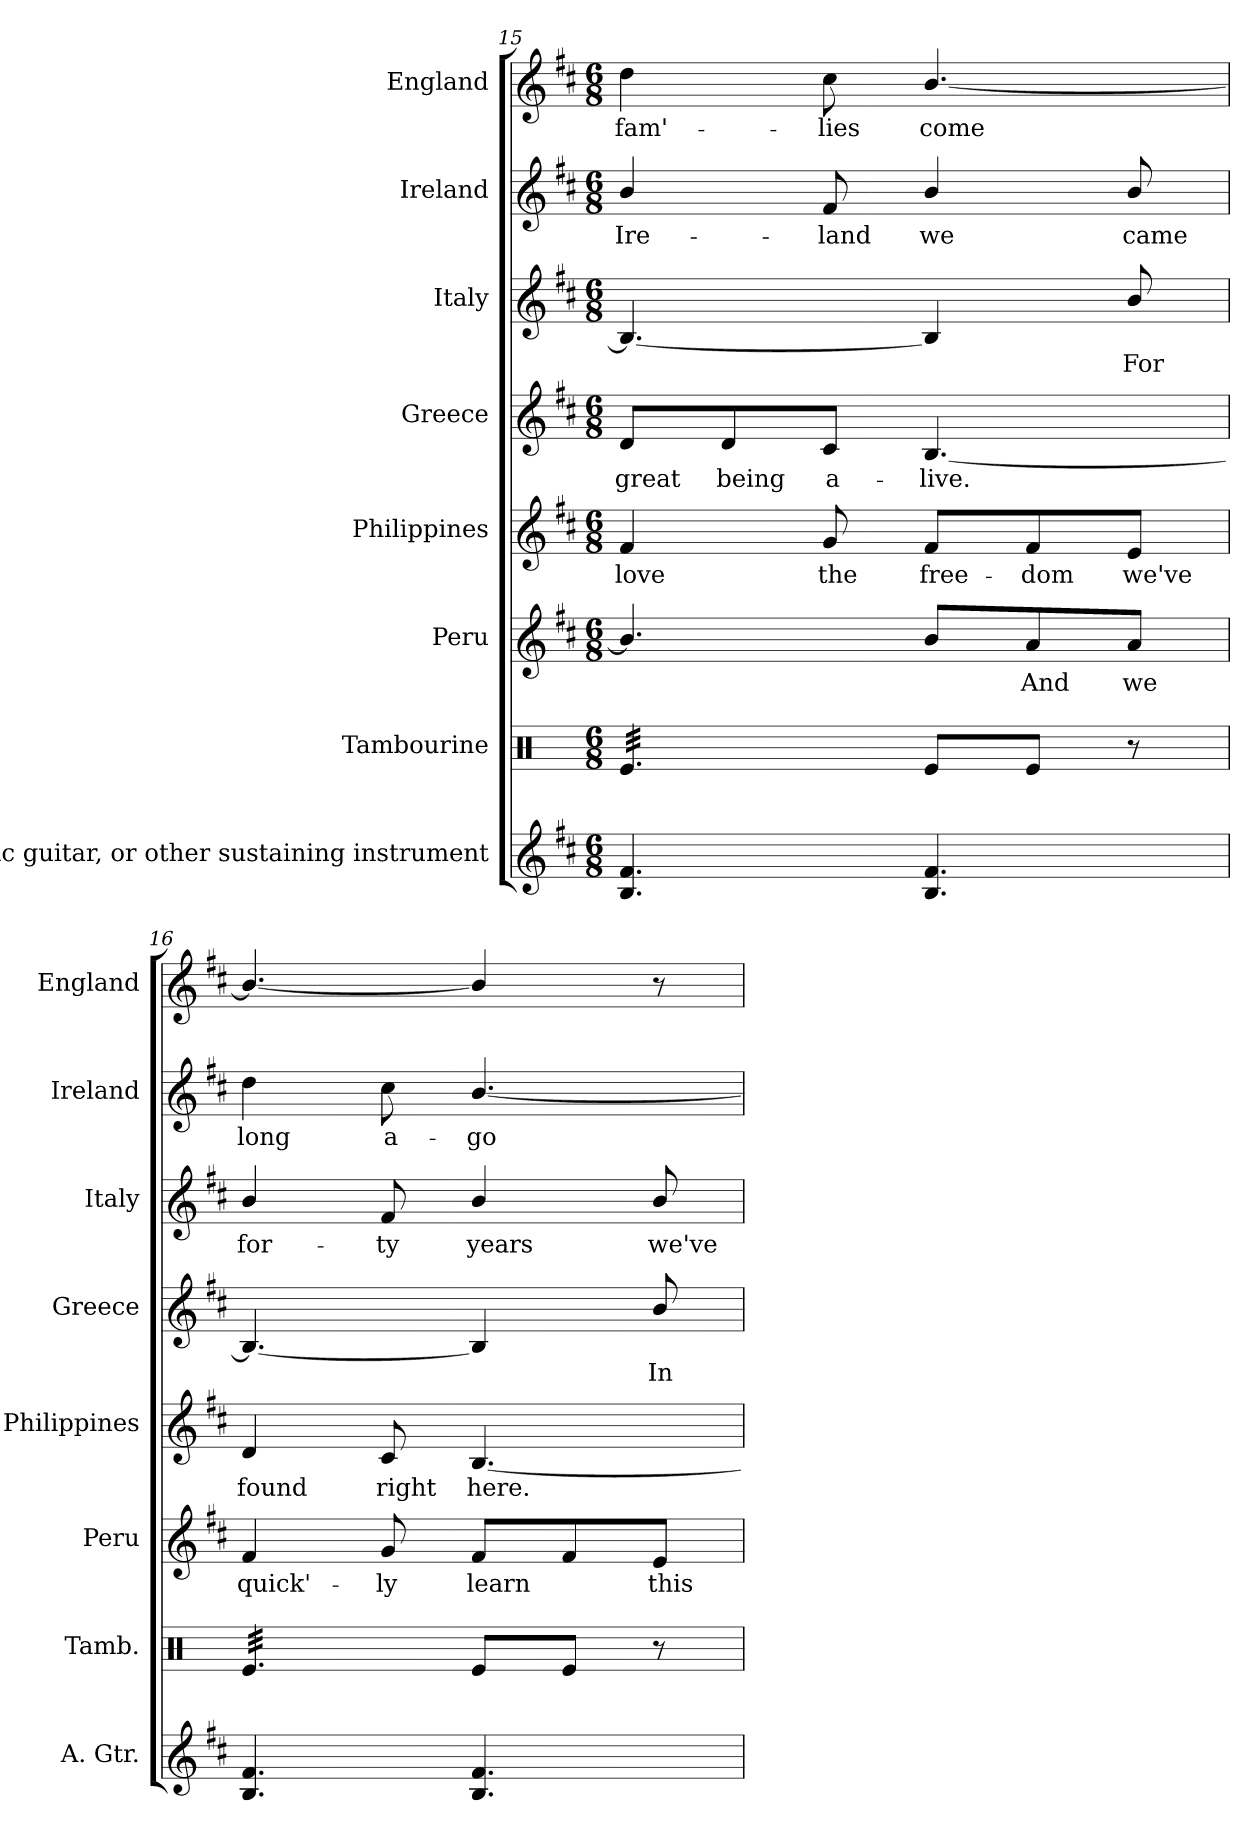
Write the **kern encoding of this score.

**kern	**kern	**kern	**text	**kern	**text	**kern	**text	**kern	**text	**kern	**text	**kern	**text
*part8	*part7	*part6	*part6	*part5	*part5	*part4	*part4	*part3	*part3	*part2	*part2	*part1	*part1
*staff8	*staff7	*staff6	*staff6	*staff5	*staff5	*staff4	*staff4	*staff3	*staff3	*staff2	*staff2	*staff1	*staff1
*I"Acoustic guitar, or other  sustaining instrument	*I"Tambourine	*I"Peru	*	*I"Philippines	*	*I"Greece	*	*I"Italy	*	*I"Ireland	*	*I"England	*
*I'A. Gtr.	*I'Tamb.	*I'Peru	*	*I'Philippines	*	*I'Greece	*	*I'Italy	*	*I'Ireland	*	*I'England	*
*clefG2	*clefX	*clefG2	*	*clefG2	*	*clefG2	*	*clefG2	*	*clefG2	*	*clefG2	*
*ITrd7c12	*	*	*	*	*	*	*	*	*	*	*	*	*
*k[f#c#]	*k[]	*k[f#c#]	*	*k[f#c#]	*	*k[f#c#]	*	*k[f#c#]	*	*k[f#c#]	*	*k[f#c#]	*
*D:	*C:	*D:	*	*D:	*	*D:	*	*D:	*	*D:	*	*D:	*
*M6/8	*M6/8	*M6/8	*	*M6/8	*	*M6/8	*	*M6/8	*	*M6/8	*	*M6/8	*
=15	=15	=15	=15	=15	=15	=15	=15	=15	=15	=15	=15	=15	=15
!	!	!	!	!	!LO:LY:b:color=#000000	!	!	!	!	!	!	!	!
!	!	!	!	!	!	!	!LO:LY:b:color=#000000	!	!	!	!	!	!
!	!	!	!	!	!	!	!	!	!	!	!LO:LY:b:color=#000000	!	!
!	!	!	!	!	!	!	!	!	!	!	!	!	!LO:LY:b:color=#000000
*	*tremolo	*	*	*	*	*	*	*	*	*	*	*	*
4.BBi/ 4.F#i	32Rei/LLL	4.bi/]	.	4f#i/	love	8di/L	great	4.Bi/_	.	4bi/	Ire-	4ddi\	fam'-
.	32Rei/	.	.	.	.	.	.	.	.	.	.	.	.
.	32Rei/	.	.	.	.	.	.	.	.	.	.	.	.
.	32Rei/	.	.	.	.	.	.	.	.	.	.	.	.
!	!	!	!	!	!	!	!LO:LY:b:color=#000000	!	!	!	!	!	!
.	32Rei/	.	.	.	.	8di/	being	.	.	.	.	.	.
.	32Rei/	.	.	.	.	.	.	.	.	.	.	.	.
.	32Rei/	.	.	.	.	.	.	.	.	.	.	.	.
.	32Rei/	.	.	.	.	.	.	.	.	.	.	.	.
!	!	!	!	!	!LO:LY:b:color=#000000	!	!	!	!	!	!	!	!
!	!	!	!	!	!	!	!LO:LY:b:color=#000000	!	!	!	!	!	!
!	!	!	!	!	!	!	!	!	!	!	!LO:LY:b:color=#000000	!	!
!	!	!	!	!	!	!	!	!	!	!	!	!	!LO:LY:b:color=#000000
.	32Rei/	.	.	8gi/	the	8c#i/J	a-	.	.	8f#i/	-land	8cc#i\	-lies
.	32Rei/	.	.	.	.	.	.	.	.	.	.	.	.
.	32Rei/	.	.	.	.	.	.	.	.	.	.	.	.
.	32Rei/JJJ	.	.	.	.	.	.	.	.	.	.	.	.
*	*Xtremolo	*	*	*	*	*	*	*	*	*	*	*	*
!	!	!	!	!	!LO:LY:b:color=#000000	!	!	!	!	!	!	!	!
!	!	!	!	!	!	!	!LO:LY:b:color=#000000	!	!	!	!	!	!
!	!	!	!	!	!	!	!	!	!	!	!LO:LY:b:color=#000000	!	!
!	!	!	!	!	!	!	!	!	!	!	!	!	!LO:LY:b:color=#000000
4.BBi/ 4.F#i	8Rei/L	8bi/L	.	8f#i/L	free-	[4.Bi/	-live.	4Bi/]	.	4bi/	we	[4.bi/	come
!	!	!	!LO:LY:b:color=#000000	!	!	!	!	!	!	!	!	!	!
!	!	!	!	!	!LO:LY:b:color=#000000	!	!	!	!	!	!	!	!
.	8Rei/J	8ai/	And	8f#i/	-dom	.	.	.	.	.	.	.	.
!	!	!	!LO:LY:b:color=#000000	!	!	!	!	!	!	!	!	!	!
!	!	!	!	!	!LO:LY:b:color=#000000	!	!	!	!	!	!	!	!
!	!	!	!	!	!	!	!	!	!LO:LY:b:color=#000000	!	!	!	!
!	!	!	!	!	!	!	!	!	!	!	!LO:LY:b:color=#000000	!	!
.	8r	8ai/J	we	8ei/J	we've	.	.	8bi/	For	8bi/	came	.	.
!!LO:LB:g=z
=16	=16	=16	=16	=16	=16	=16	=16	=16	=16	=16	=16	=16	=16
!	!	!	!LO:LY:b:color=#000000	!	!	!	!	!	!	!	!	!	!
!	!	!	!	!	!LO:LY:b:color=#000000	!	!	!	!	!	!	!	!
!	!	!	!	!	!	!	!	!	!LO:LY:b:color=#000000	!	!	!	!
!	!	!	!	!	!	!	!	!	!	!	!LO:LY:b:color=#000000	!	!
*	*tremolo	*	*	*	*	*	*	*	*	*	*	*	*
4.BBi/ 4.F#i	32Rei/LLL	4f#i/	quick'-	4di/	found	4.Bi/_	.	4bi/	for-	4ddi\	long	4.bi/_	.
.	32Rei/	.	.	.	.	.	.	.	.	.	.	.	.
.	32Rei/	.	.	.	.	.	.	.	.	.	.	.	.
.	32Rei/	.	.	.	.	.	.	.	.	.	.	.	.
.	32Rei/	.	.	.	.	.	.	.	.	.	.	.	.
.	32Rei/	.	.	.	.	.	.	.	.	.	.	.	.
.	32Rei/	.	.	.	.	.	.	.	.	.	.	.	.
.	32Rei/	.	.	.	.	.	.	.	.	.	.	.	.
!	!	!	!LO:LY:b:color=#000000	!	!	!	!	!	!	!	!	!	!
!	!	!	!	!	!LO:LY:b:color=#000000	!	!	!	!	!	!	!	!
!	!	!	!	!	!	!	!	!	!LO:LY:b:color=#000000	!	!	!	!
!	!	!	!	!	!	!	!	!	!	!	!LO:LY:b:color=#000000	!	!
.	32Rei/	8gi/	-ly	8c#i/	right	.	.	8f#i/	-ty	8cc#i\	a-	.	.
.	32Rei/	.	.	.	.	.	.	.	.	.	.	.	.
.	32Rei/	.	.	.	.	.	.	.	.	.	.	.	.
.	32Rei/JJJ	.	.	.	.	.	.	.	.	.	.	.	.
*	*Xtremolo	*	*	*	*	*	*	*	*	*	*	*	*
!	!	!	!LO:LY:b:color=#000000	!	!	!	!	!	!	!	!	!	!
!	!	!	!	!	!LO:LY:b:color=#000000	!	!	!	!	!	!	!	!
!	!	!	!	!	!	!	!	!	!LO:LY:b:color=#000000	!	!	!	!
!	!	!	!	!	!	!	!	!	!	!	!LO:LY:b:color=#000000	!	!
4.BBi/ 4.F#i	8Rei/L	8f#i/L	learn	[4.Bi/	here.	4Bi/]	.	4bi/	years	[4.bi/	-go	4bi/]	.
.	8Rei/J	8f#i/	.	.	.	.	.	.	.	.	.	.	.
!	!	!	!LO:LY:b:color=#000000	!	!	!	!	!	!	!	!	!	!
!	!	!	!	!	!	!	!LO:LY:b:color=#000000	!	!	!	!	!	!
!	!	!	!	!	!	!	!	!	!LO:LY:b:color=#000000	!	!	!	!
.	8r	8ei/J	this	.	.	8bi/	In	8bi/	we've	.	.	8r	.
=	=	=	=	=	=	=	=	=	=	=	=	=	=
*-	*-	*-	*-	*-	*-	*-	*-	*-	*-	*-	*-	*-	*-
